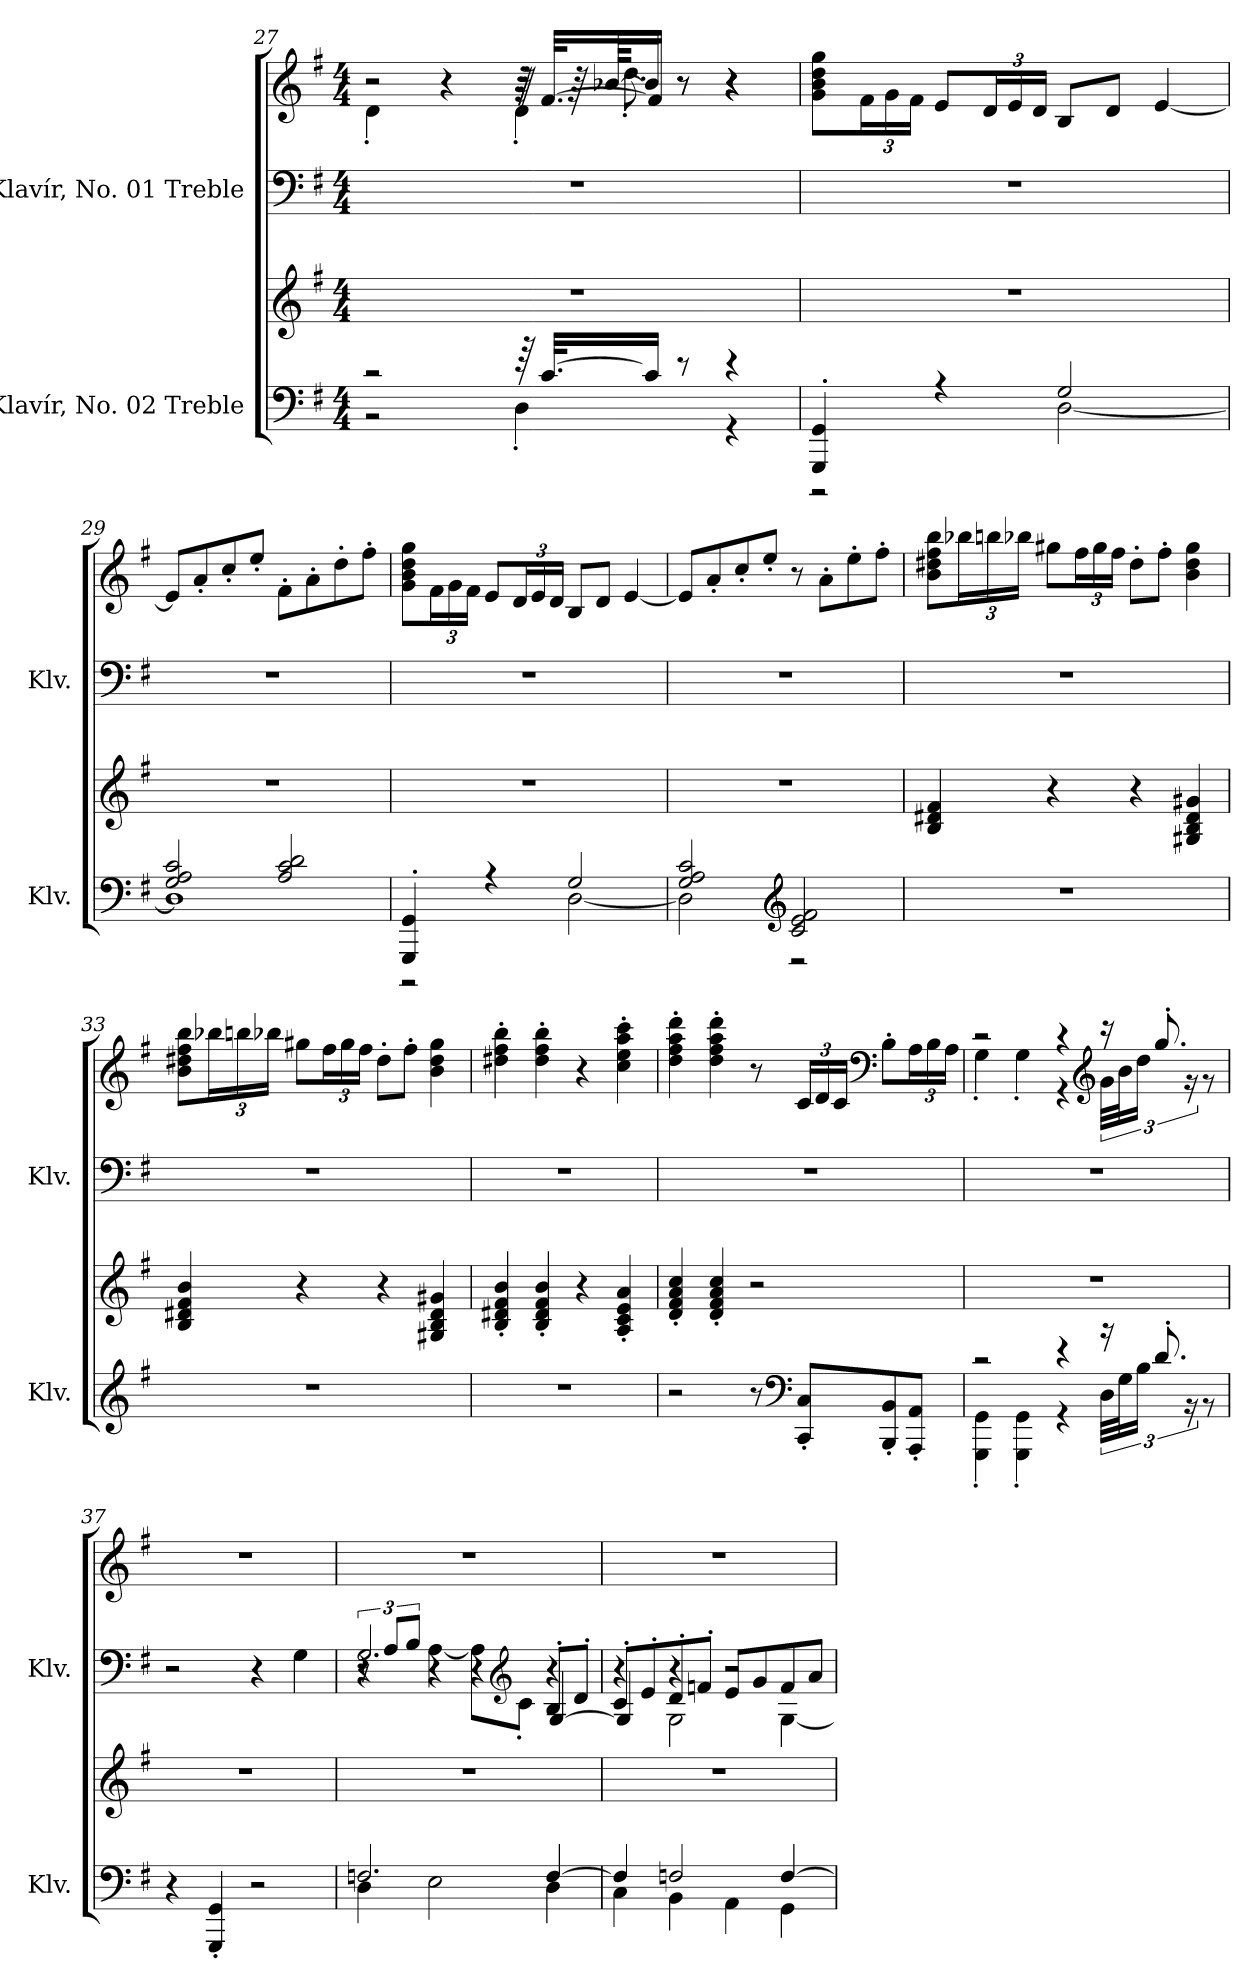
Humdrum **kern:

**kern	**kern	**kern	**kern
*part2	*part2	*part1	*part1
*staff4	*staff3	*staff2	*staff1
*I"Klavír, No. 02 Treble	*	*I"Klavír, No. 01 Treble	*
*I'Klv.	*	*I'Klv.	*
*clefF4	*clefG2	*clefF4	*clefG2
*k[f#]	*k[f#]	*k[f#]	*k[f#]
*M4/4	*M4/4	*M4/4	*M4/4
=27	=27	=27	=27
*^	*	*	*^
*	*	*	*	*	*^
*	*	*	*	*	*	*^
2r	2r	1r	1r	2r	4d'\	2r	2r
.	.	.	.	.	4r	.	.
64r	4D'\	.	.	32r	16r	64r	4d'\
[32.c/KLL	.	.	.	.	.	[32.f#/KLL	.
.	.	.	.	64r	.	.	.
.	.	.	.	[64b-X/KKLL	.	.	.
16c/JJ]	.	.	.	16b-/JJ]	8.dd'\	16f#/JJ]	.
8r	.	.	.	8r	.	8r	.
4r	4r	.	.	4r	4r	4r	4r
*	*	*	*	*v	*v	*v	*v
!!LO:LB:g=z
=28	=28	=28	=28	=28
4GGG/' 4GG/'	2r	1r	1r	8g\ 8b\ 8dd\ 8gg\L
*	*	*	*	*Xbrackettup
.	.	.	.	24f#\L
.	.	.	.	24g\
.	.	.	.	24f#\JJ
4r	.	.	.	8e/L
.	.	.	.	24d/L
.	.	.	.	24e/
.	.	.	.	24d/JJ
2G/	[2D\	.	.	8B/L
.	.	.	.	8d/J
.	.	.	.	[4e/
=29	=29	=29	=29	=29
2G/ 2A/ 2c/	1D]	1r	1r	8e/L]
.	.	.	.	8a'/
.	.	.	.	8cc'/
.	.	.	.	8ee'/J
2A/ 2c/ 2d/	.	.	.	8f#'\L
.	.	.	.	8a'\
.	.	.	.	8dd'\
.	.	.	.	8ff#'\J
=30	=30	=30	=30	=30
4GGG/' 4GG/'	2r	1r	1r	8g\ 8b\ 8dd\ 8gg\L
.	.	.	.	24f#\L
.	.	.	.	24g\
.	.	.	.	24f#\JJ
4r	.	.	.	8e/L
.	.	.	.	24d/L
.	.	.	.	24e/
.	.	.	.	24d/JJ
2G/	[2D\	.	.	8B/L
.	.	.	.	8d/J
.	.	.	.	[4e/
=31	=31	=31	=31	=31
2G/ 2A/ 2c/	2D\]	1r	1r	8e/L]
.	.	.	.	8a'/
.	.	.	.	8cc'/
.	.	.	.	8ee'/J
*clefG2	*	*	*	*
2c/ 2e/ 2f#/	2r	.	.	8r
.	.	.	.	8a'\L
.	.	.	.	8ee'\
.	.	.	.	8ff#'\J
*v	*v	*	*	*
!!LO:LB:g=z
=32	=32	=32	=32
1r	4B/ 4d#X/ 4f#/	1r	8b\ 8dd#X\ 8ff#\ 8bb\L
.	.	.	24bb-X\L
.	.	.	24bbn\
.	.	.	24bb-X\JJ
.	4r	.	8gg#X\L
.	.	.	24ff#\L
.	.	.	24gg#\
.	.	.	24ff#\JJ
.	4r	.	8dd#'\L
.	.	.	8ff#'\J
.	4G#X/ 4B/ 4d#/ 4g#X/	.	4b\ 4dd#\ 4gg#\
=33	=33	=33	=33
1r	4B/ 4d#X/ 4f#/ 4b/	1r	8b\ 8dd#X\ 8ff#\ 8bb\L
.	.	.	24bb-X\L
.	.	.	24bbn\
.	.	.	24bb-X\JJ
.	4r	.	8gg#X\L
.	.	.	24ff#\L
.	.	.	24gg#\
.	.	.	24ff#\JJ
.	4r	.	8dd#'\L
.	.	.	8ff#'\J
.	4G#X/ 4B/ 4d#/ 4g#X/	.	4b\ 4dd#\ 4gg#\
=34	=34	=34	=34
1r	4B/' 4d#X/' 4f#/' 4b/'	1r	4dd#X\' 4ff#\' 4bb\'
.	4B/' 4d#/' 4f#/' 4b/'	.	4dd#\' 4ff#\' 4bb\'
.	4r	.	4r
.	4A/' 4c/' 4e/' 4a/'	.	4cc\' 4ee\' 4aa\' 4ccc\'
!!LO:PB:g=z
=35	=35	=35	=35
2r	4d/' 4f#/' 4a/' 4cc/'	1r	4dd\' 4ff#\' 4aa\' 4ddd\'
.	4d/' 4f#/' 4a/' 4cc/'	.	4dd\' 4ff#\' 4aa\' 4ddd\'
8r	2r	.	8r
*clefF4	*	*	*
8CC/' 8C/'L	.	.	24c/LL
.	.	.	24d/
.	.	.	24c/JJ
*	*	*	*clefF4
8BBB/' 8BB/'	.	.	8B'\L
8AAA/' 8AA/'J	.	.	24A\L
.	.	.	24B\
.	.	.	24A\JJ
=36	=36	=36	=36
*^	*	*	*^
2r	4GGG\' 4GG\'	1r	1r	2r	4G'\
.	4GGG\' 4GG\'	.	.	.	4G'\
4r	4r	.	.	4r	4r
*	*	*	*	*clefG2	*
*	*	*	*	*	*brackettup
16r	48D\LLL	.	.	16r	48g\LLL
.	48G\J	.	.	.	48b\J
.	24B\JJ	.	.	.	24dd\JJ
8.d'/	.	.	.	8.gg'/	.
.	24r	.	.	.	24r
.	8r	.	.	.	8r
*v	*v	*	*	*v	*v
=37	=37	=37	=37
4r	1r	2r	1r
4GGG/' 4GG/'	.	.	.
2r	.	4r	.
.	.	4G\	.
=38	=38	=38	=38
*^	*	*^	*
*	*	*	*	*^	*
2.Fn/	4D\	1r	12r	4r	2.G/	1r
.	.	.	12A/L	.	.	.
.	.	.	12B/J	.	.	.
.	2E\	.	4r	[4A\	.	.
.	.	.	4r	8A\L]	.	.
*	*	*	*clefG2	*	*	*
.	.	.	.	8c'\J	.	.
[4F/	4D\	.	8B'/L	4r	[4G/	.
.	.	.	8d'/J	.	.	.
!!LO:LB:g=z
=39	=39	=39	=39	=39	=39	=39
4F/]	4C\	1r	8c'/L	4r	4G/]	1r
.	.	.	8e'/	.	.	.
2Fn/	4BB\	.	8d'/	2G\	4r	.
.	.	.	8fn'/J	.	.	.
.	4AA\	.	8e/L	.	2r	.
.	.	.	8g/	.	.	.
[4F/	4GG\	.	8f/	[4G\	.	.
.	.	.	8a/J	.	.	.
*v	*v	*	*v	*v	*v	*
=	=	=	=
*-	*-	*-	*-
